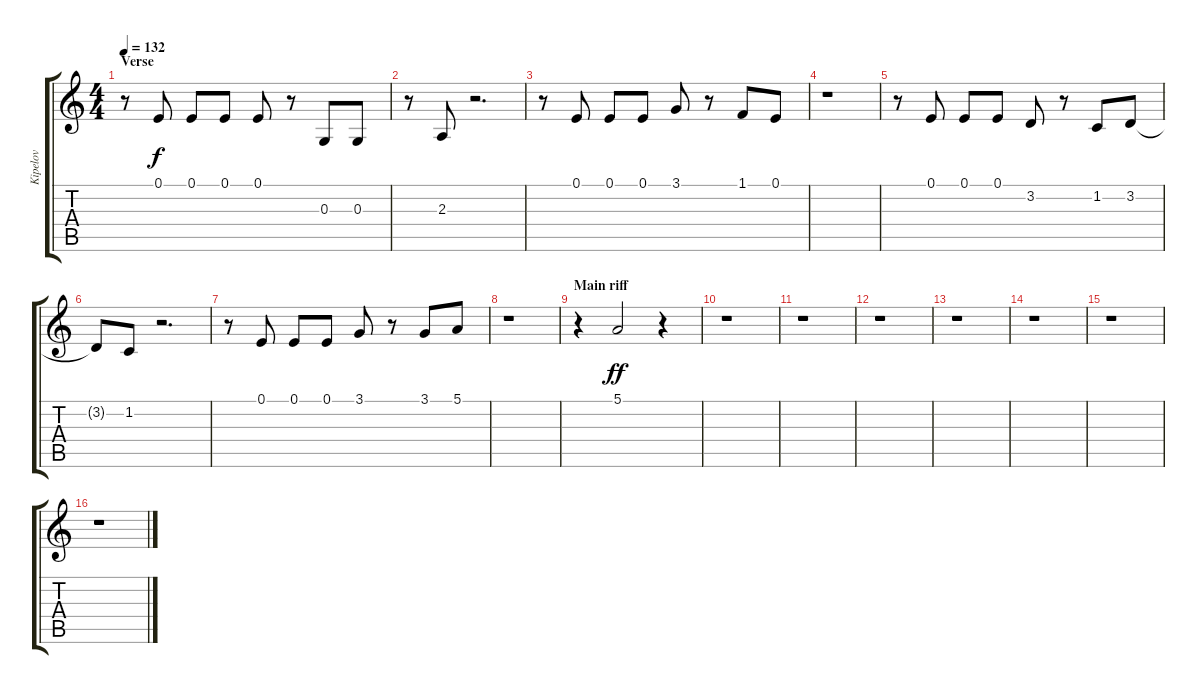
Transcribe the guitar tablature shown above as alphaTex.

\track ("Kipelov" "Kipelov") {instrument altosax}
\staff {score tabs}
\tuning (E4 B3 G3 D3 A2 E2) {hide}
\ts (4 4)
\section ("" "Verse")
\tempo 132
\clef g2
\ks c
r.8{dy f} 0.1.8 0.1.8 0.1.8 0.1.8 r.8 0.3.8 0.3.8 |
r.8 2.3.8 r.2{d} |
r.8 0.1.8 0.1.8 0.1.8 3.1.8 r.8 1.1.8 0.1.8 |
r.1 |
r.8 0.1.8 0.1.8 0.1.8 3.2.8 r.8 1.2.8 3.2.8 |
3.2{t}.8 1.2.8 r.2{d} |
r.8 0.1.8 0.1.8 0.1.8 3.1.8 r.8 3.1.8 5.1.8 |
r.1 |
\section ("" "Main riff")
r.4 5.1.2{dy ff} r.4 |
r.1 |
r.1 |
r.1 |
r.1 |
r.1 |
r.1 |
r.1
